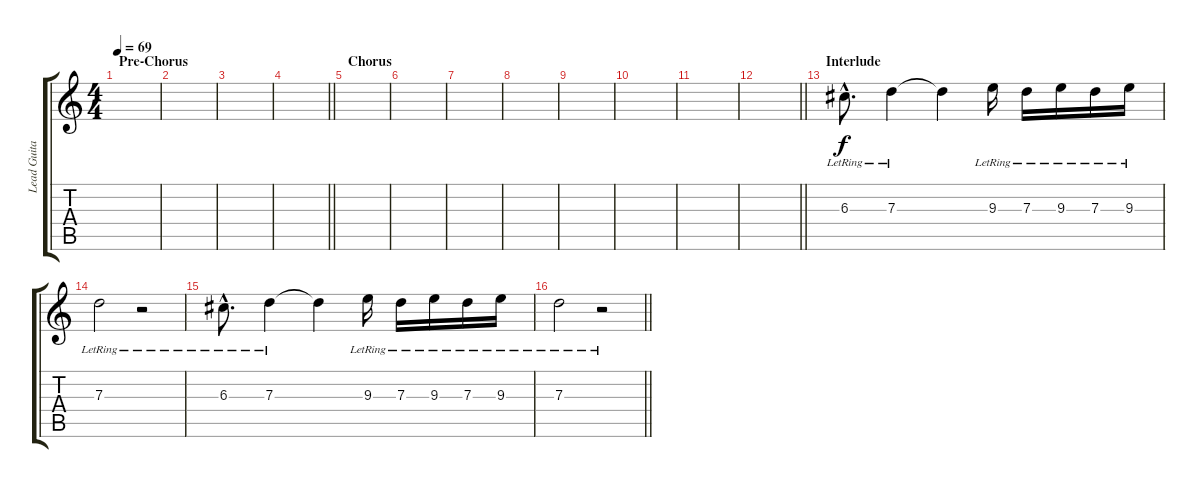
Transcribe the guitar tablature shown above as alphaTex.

\track ("Lead Guitar (E-Bow)" "Lead Guita") {instrument distortionguitar}
\staff {score tabs}
\tuning (D4 A3 G3 D3 A2 D2) {hide}
\ts (4 4)
\section ("" "Pre-Chorus")
\tempo 69
\clef g2
\ks c
|
|
|
\barLineRight lightlight
|
\section ("" "Chorus")
|
|
|
|
|
|
|
\barLineRight lightlight
|
\section ("" "Interlude")
6.3{hac lr}.8{d volume 9 instrument distortionguitar} 7.3{lr}.4 7.3{t}.4 9.3{lr}.16 7.3{lr}.16 9.3{lr}.16 7.3{lr}.16 9.3{lr}.16 |
7.3{lr}.2 r.2 |
6.3{hac lr}.8{d} 7.3{lr}.4 7.3{t}.4 9.3{lr}.16 7.3{lr}.16 9.3{lr}.16 7.3{lr}.16 9.3{lr}.16 |
\barLineRight lightlight
7.3{lr}.2 r.2
